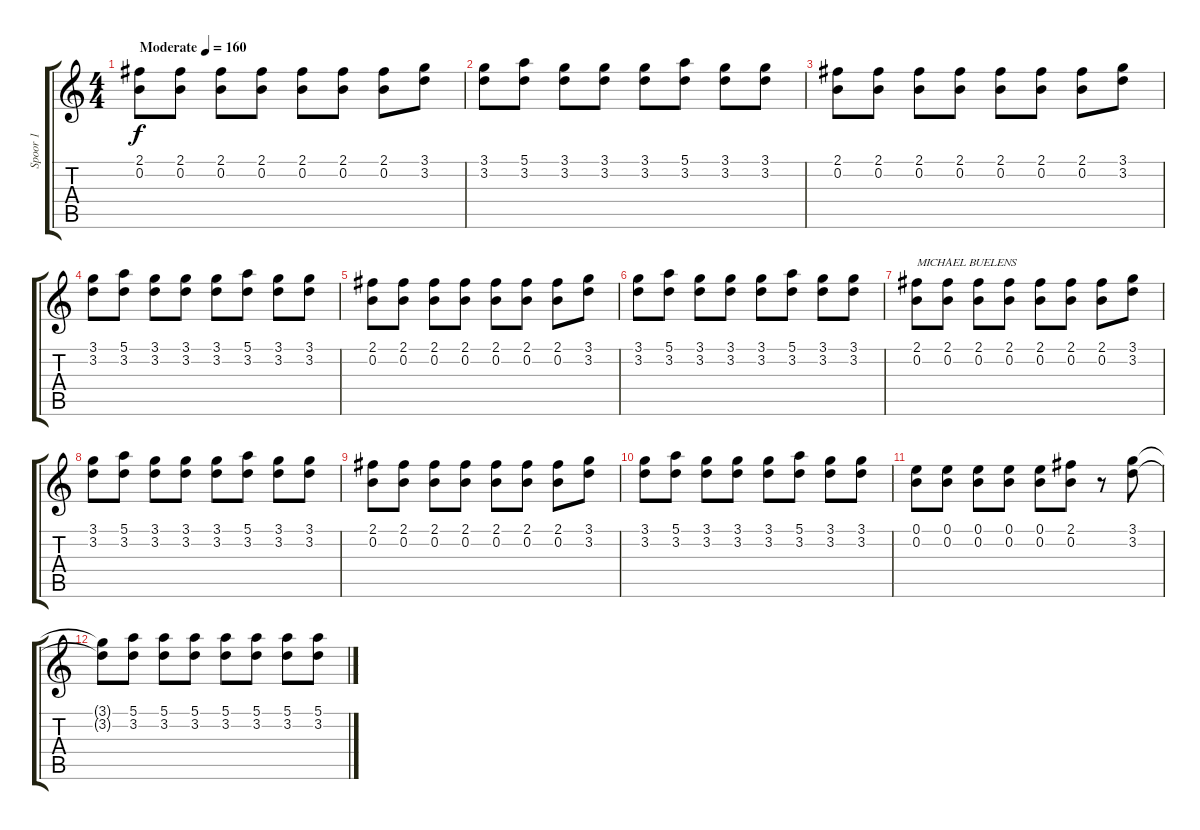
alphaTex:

\track ("Spoor 1" "Spoor 1") {instrument distortionguitar}
\staff {score tabs}
\tuning (E4 B3 G3 D3 A2 E2) {hide}
\ts (4 4)
\tempo (160 "Moderate")
\clef g2
\ks c
(2.1 0.2).8{dy f instrument distortionguitar} (2.1 0.2).8 (2.1 0.2).8 (2.1 0.2).8 (2.1 0.2).8 (2.1 0.2).8 (2.1 0.2).8 (3.1 3.2).8 |
(3.1 3.2).8 (5.1 3.2).8 (3.1 3.2).8 (3.1 3.2).8 (3.1 3.2).8 (5.1 3.2).8 (3.1 3.2).8 (3.1 3.2).8 |
(2.1 0.2).8 (2.1 0.2).8 (2.1 0.2).8 (2.1 0.2).8 (2.1 0.2).8 (2.1 0.2).8 (2.1 0.2).8 (3.1 3.2).8 |
(3.1 3.2).8 (5.1 3.2).8 (3.1 3.2).8 (3.1 3.2).8 (3.1 3.2).8 (5.1 3.2).8 (3.1 3.2).8 (3.1 3.2).8 |
(2.1 0.2).8 (2.1 0.2).8 (2.1 0.2).8 (2.1 0.2).8 (2.1 0.2).8 (2.1 0.2).8 (2.1 0.2).8 (3.1 3.2).8 |
(3.1 3.2).8 (5.1 3.2).8 (3.1 3.2).8 (3.1 3.2).8 (3.1 3.2).8 (5.1 3.2).8 (3.1 3.2).8 (3.1 3.2).8 |
(2.1 0.2).8{txt "MICHAEL BUELENS"} (2.1 0.2).8 (2.1 0.2).8 (2.1 0.2).8 (2.1 0.2).8 (2.1 0.2).8 (2.1 0.2).8 (3.1 3.2).8 |
(3.1 3.2).8 (5.1 3.2).8 (3.1 3.2).8 (3.1 3.2).8 (3.1 3.2).8 (5.1 3.2).8 (3.1 3.2).8 (3.1 3.2).8 |
(2.1 0.2).8 (2.1 0.2).8 (2.1 0.2).8 (2.1 0.2).8 (2.1 0.2).8 (2.1 0.2).8 (2.1 0.2).8 (3.1 3.2).8 |
(3.1 3.2).8 (5.1 3.2).8 (3.1 3.2).8 (3.1 3.2).8 (3.1 3.2).8 (5.1 3.2).8 (3.1 3.2).8 (3.1 3.2).8 |
(0.1 0.2).8 (0.1 0.2).8 (0.1 0.2).8 (0.1 0.2).8 (0.1 0.2).8 (2.1 0.2).8 r.8 (3.1 3.2).8 |
(3.1{t} 3.2{t}).8 (5.1 3.2).8 (5.1 3.2).8 (5.1 3.2).8 (5.1 3.2).8 (5.1 3.2).8 (5.1 3.2).8 (5.1 3.2).8
